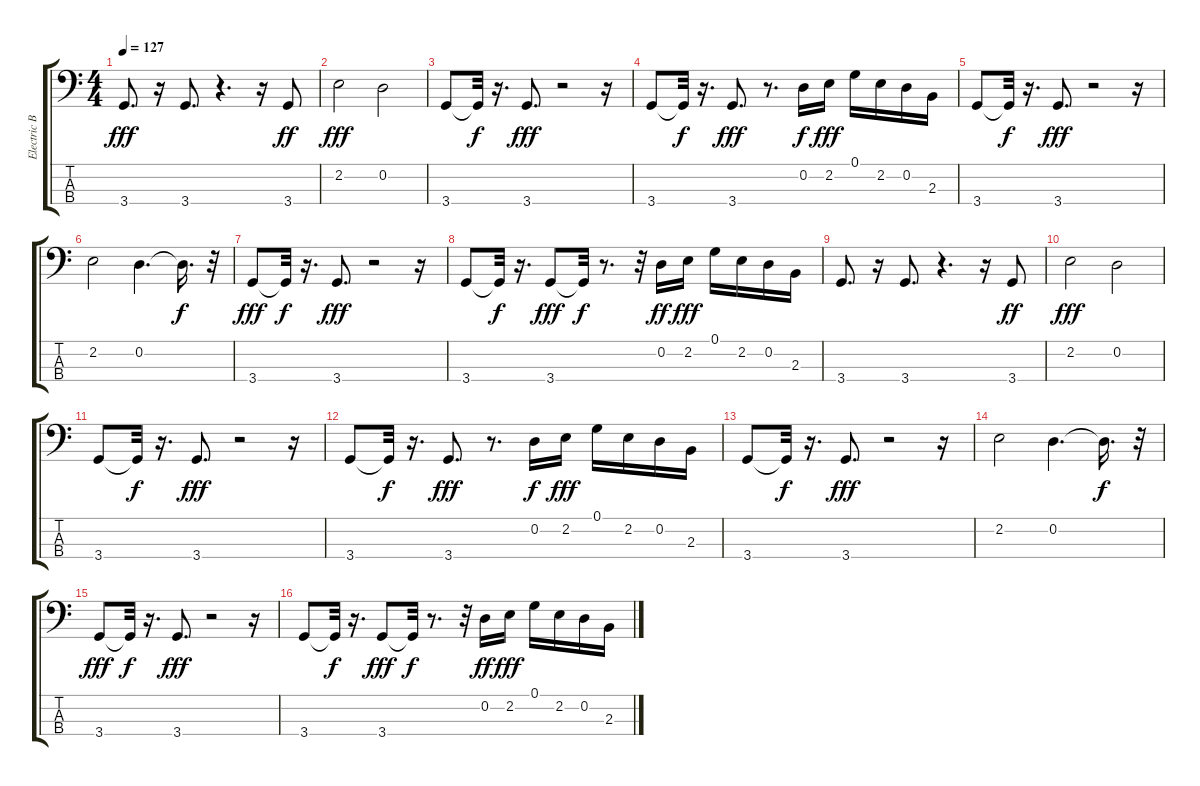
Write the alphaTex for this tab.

\track ("Electric Bass (finger)" "Electric B") {instrument electricbassfinger}
\staff {score tabs}
\tuning (G2 D2 A1 E1) {hide}
\ts (4 4)
\tempo 127
\clef f4
\ks c
3.4.8{d dy fff} r.16 3.4.8{d} r.4{d} r.16 3.4.8{dy ff} |
2.2.2{dy fff} 0.2.2 |
3.4.8 3.4{t}.32{dy f} r.16{d} 3.4.8{d dy fff} r.2 r.16 |
3.4.8 3.4{t}.32{dy f} r.16{d} 3.4.8{d dy fff} r.8{d} 0.2.16{dy f} 2.2.16{dy fff} 0.1.16 2.2.16 0.2.16 2.3.16 |
3.4.8 3.4{t}.32{dy f} r.16{d} 3.4.8{d dy fff} r.2 r.16 |
2.2.2 0.2.4{d} 0.2{t}.16{d dy f} r.32 |
3.4.8{dy fff} 3.4{t}.32{dy f} r.16{d} 3.4.8{d dy fff} r.2 r.16 |
3.4.8 3.4{t}.32{dy f} r.16{d} 3.4.8{dy fff} 3.4{t}.32{dy f} r.8{d} r.32 0.2.16{dy ff} 2.2.16{dy fff} 0.1.16 2.2.16 0.2.16 2.3.16 |
3.4.8{d} r.16 3.4.8{d} r.4{d} r.16 3.4.8{dy ff} |
2.2.2{dy fff} 0.2.2 |
3.4.8 3.4{t}.32{dy f} r.16{d} 3.4.8{d dy fff} r.2 r.16 |
3.4.8 3.4{t}.32{dy f} r.16{d} 3.4.8{d dy fff} r.8{d} 0.2.16{dy f} 2.2.16{dy fff} 0.1.16 2.2.16 0.2.16 2.3.16 |
3.4.8 3.4{t}.32{dy f} r.16{d} 3.4.8{d dy fff} r.2 r.16 |
2.2.2 0.2.4{d} 0.2{t}.16{d dy f} r.32 |
3.4.8{dy fff} 3.4{t}.32{dy f} r.16{d} 3.4.8{d dy fff} r.2 r.16 |
3.4.8 3.4{t}.32{dy f} r.16{d} 3.4.8{dy fff} 3.4{t}.32{dy f} r.8{d} r.32 0.2.16{dy ff} 2.2.16{dy fff} 0.1.16 2.2.16 0.2.16 2.3.16
